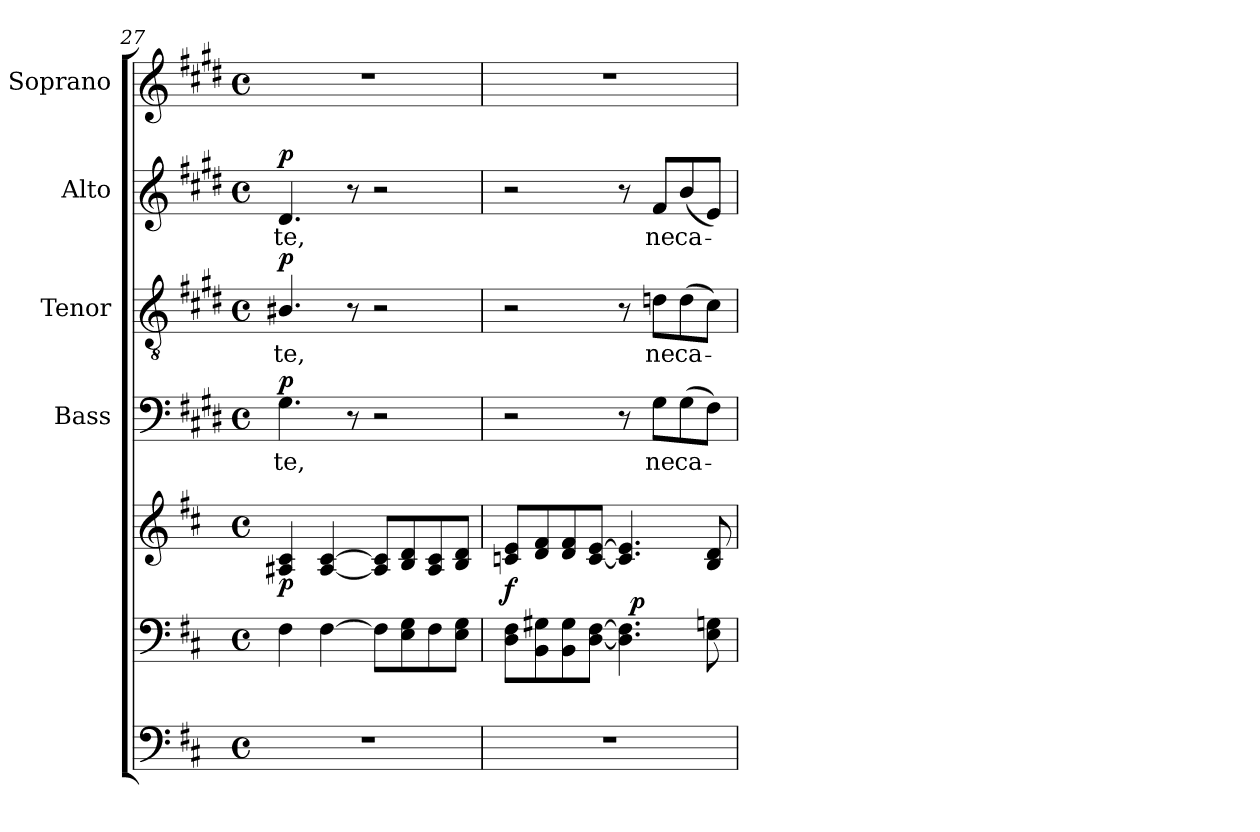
**kern	**kern	**kern	**dynam	**kern	**text	**dynam	**kern	**text	**dynam	**kern	**text	**dynam	**kern
*part6	*part5	*part5	*part5	*part4	*part4	*part4	*part3	*part3	*part3	*part2	*part2	*part2	*part1
*staff7	*staff6	*staff5	*staff5/6	*staff4	*staff4	*staff4	*staff3	*staff3	*staff3	*staff2	*staff2	*staff2	*staff1
*	*	*	*	*I"Bass	*	*	*I"Tenor	*	*	*I"Alto	*	*	*I"Soprano
*	*	*	*	*I'B	*	*	*I'T	*	*	*I'A	*	*	*I'S
*clefF4	*clefF4	*clefG2	*	*clefF4	*	*	*clefGv2	*	*	*clefG2	*	*	*clefG2
*	*	*	*	*ITrd1c2	*	*	*ITrd1c2	*	*	*ITrd1c2	*	*	*ITrd1c2
*k[f#c#]	*k[f#c#]	*k[f#c#]	*	*k[f#c#]	*	*	*k[f#c#]	*	*	*k[f#c#]	*	*	*k[f#c#]
*D:	*D:	*D:	*	*D:	*	*	*D:	*	*	*D:	*	*	*D:
*M4/4	*M4/4	*M4/4	*	*M4/4	*	*	*M4/4	*	*	*M4/4	*	*	*M4/4
*met(c)	*met(c)	*met(c)	*	*met(c)	*	*	*met(c)	*	*	*met(c)	*	*	*met(c)
=27	=27	=27	=27	=27	=27	=27	=27	=27	=27	=27	=27	=27	=27
!	!	!	!LO:DY:b	!	!	!LO:DY:b	!	!	!LO:DY:b	!	!	!LO:DY:b	!
1r	4F#\	4A#X/ 4c#/	p	4.F#\	-te,	p	4.A#X/	-te,	p	4.c#/	-te,	p	1r
.	[4F#\	[4A#/ [4c#/	.	.	.	.	.	.	.	.	.	.	.
.	.	.	.	8r	.	.	8r	.	.	8r	.	.	.
.	8F#\L]	8A#/] 8c#/]L	.	2r	.	.	2r	.	.	2r	.	.	.
.	8E\ 8G\	8B/ 8d/	.	.	.	.	.	.	.	.	.	.	.
.	8F#\	8A#/ 8c#/	.	.	.	.	.	.	.	.	.	.	.
.	8E\ 8G\J	8B/ 8d/J	.	.	.	.	.	.	.	.	.	.	.
=28	=28	=28	=28	=28	=28	=28	=28	=28	=28	=28	=28	=28	=28
!	!	!	!LO:DY:a=2	!	!	!	!	!	!	!	!	!	!
*	*^	*	*	*	*	*	*	*	*	*	*	*	*
1r	8D\ 8F#\L	2ryy	8cn/ 8e/L	f	2r	.	.	2r	.	.	2r	.	.	1r
.	8BB\ 8G#X\	.	8d/ 8f#/	.	.	.	.	.	.	.	.	.	.	.
.	8BB\ 8G#\	.	8d/ 8f#/	.	.	.	.	.	.	.	.	.	.	.
.	[8D\ [8F#\J	.	[8c/ [8e/J	.	.	.	.	.	.	.	.	.	.	.
.	4.D\] 4.F#\]	32ryy	4.c/] 4.e/]	.	8r	.	.	8r	.	.	8r	.	.	.
!	!	!	!	!LO:DY:a=2	!	!	!	!	!	!	!	!	!	!
.	.	4...ryy	.	p	.	.	.	.	.	.	.	.	.	.
.	.	.	.	.	8F#\L	ne	.	8cn\L	ne	.	8e/L	ne	.	.
.	.	.	.	.	(8F#\	ca-	.	(8c\	ca-	.	(8a/	ca-	.	.
.	8E\ 8Gn\	.	8B/ 8d/	.	8E\J)	.	.	8B\J)	.	.	8d/J)	.	.	.
*	*v	*v	*	*	*	*	*	*	*	*	*	*	*	*
=	=	=	=	=	=	=	=	=	=	=	=	=	=
*-	*-	*-	*-	*-	*-	*-	*-	*-	*-	*-	*-	*-	*-
